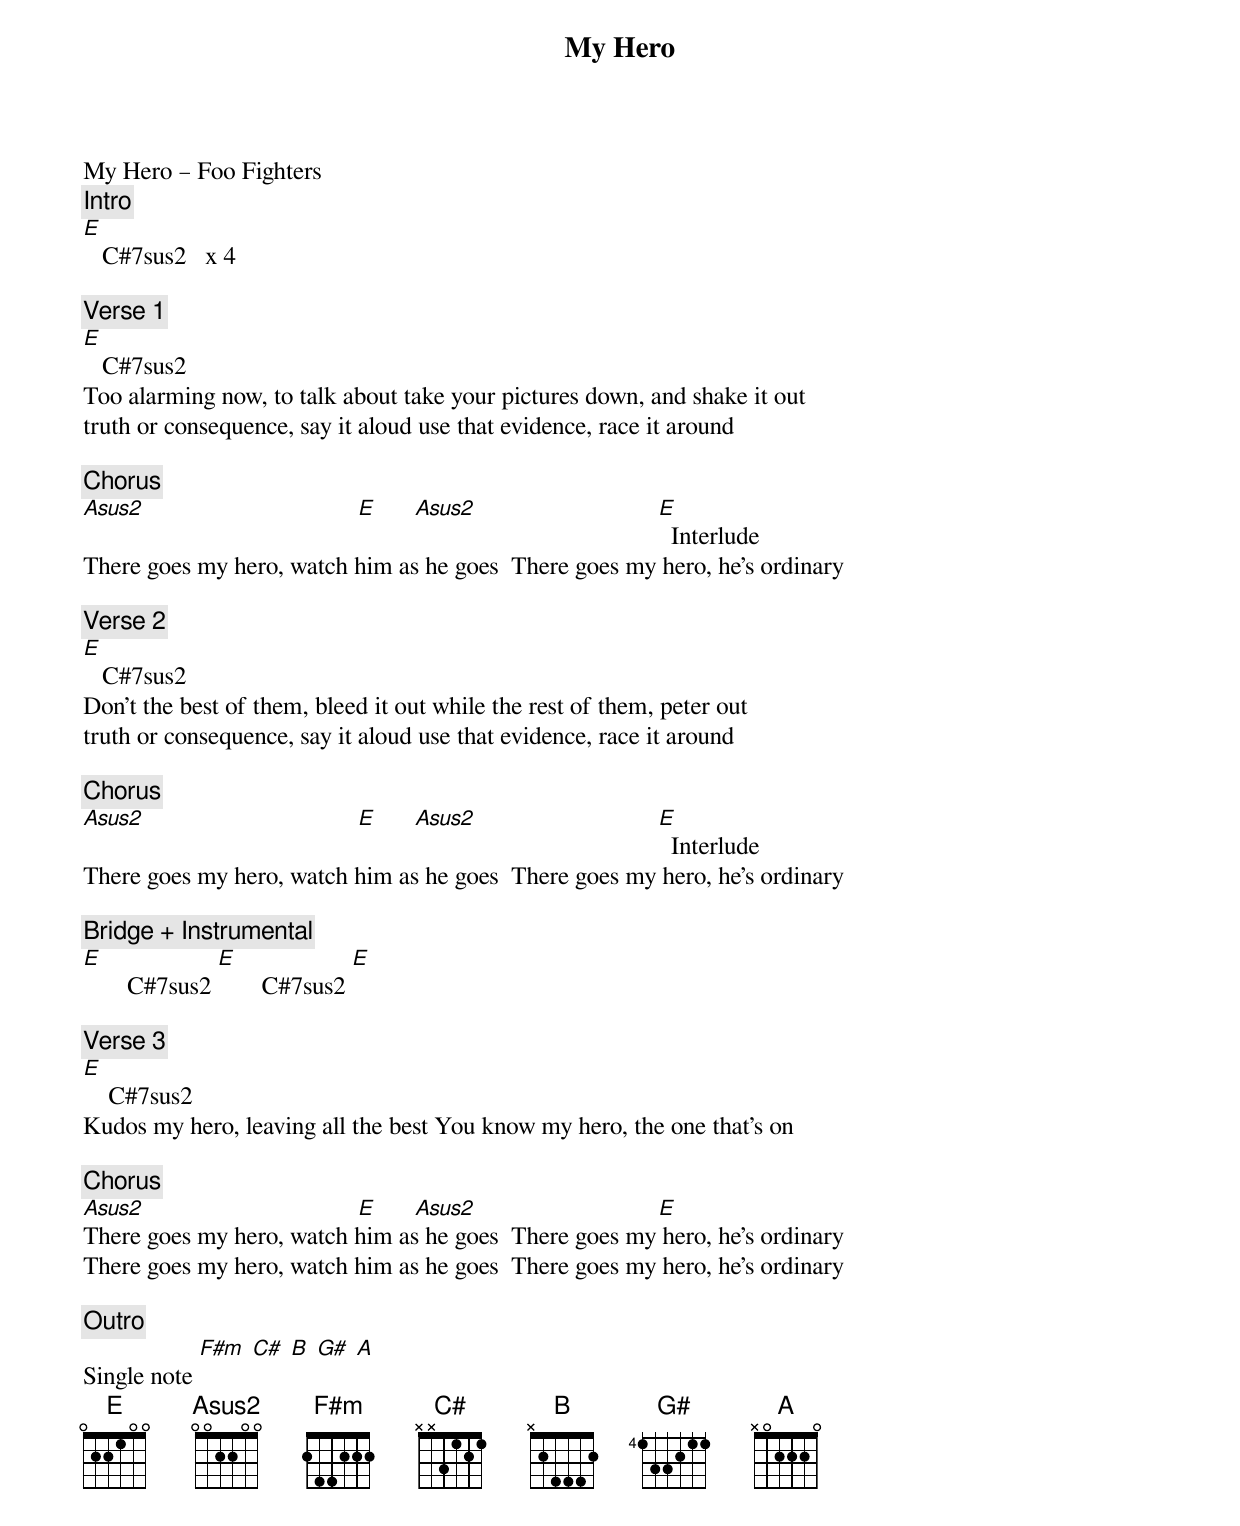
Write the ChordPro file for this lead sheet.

{title: My Hero}
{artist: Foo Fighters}
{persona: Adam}
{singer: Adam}
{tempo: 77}
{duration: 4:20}
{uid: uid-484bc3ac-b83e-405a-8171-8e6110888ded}
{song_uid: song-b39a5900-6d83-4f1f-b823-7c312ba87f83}



My Hero – Foo Fighters
{comment: Intro}
[E]   C#7sus2   x 4

{comment: Verse 1}
[E]   C#7sus2
Too alarming now, to talk about	take your pictures down, and shake it out
truth or consequence, say it aloud	use that evidence, race it around

{comment: Chorus}
[Asus2]                               			[E]     	[Asus2]                            	[E] 	Interlude
There goes my hero, watch him as he goes 	There goes my hero, he's ordinary

{comment: Verse 2}
[E]   C#7sus2
Don't the best of them, bleed it out	while the rest of them, peter out
truth or consequence, say it aloud	use that evidence, race it around

{comment: Chorus}
[Asus2]                               			[E]     	[Asus2]                            	[E] 	Interlude
There goes my hero, watch him as he goes 	There goes my hero, he's ordinary

{comment: Bridge + Instrumental}
[E]       C#7sus2	[E]       C#7sus2	[E]

{comment: Verse 3}
[E]   	C#7sus2
Kudos my hero, leaving all the best	You know my hero, the one that's on

{comment: Chorus}
[Asus2]                               			[E]     	[Asus2]                            	[E]
There goes my hero, watch him as he goes 	There goes my hero, he's ordinary
There goes my hero, watch him as he goes 	There goes my hero, he's ordinary

{comment: Outro}
Single note [F#m] [C#] [B] [G#] [A]
